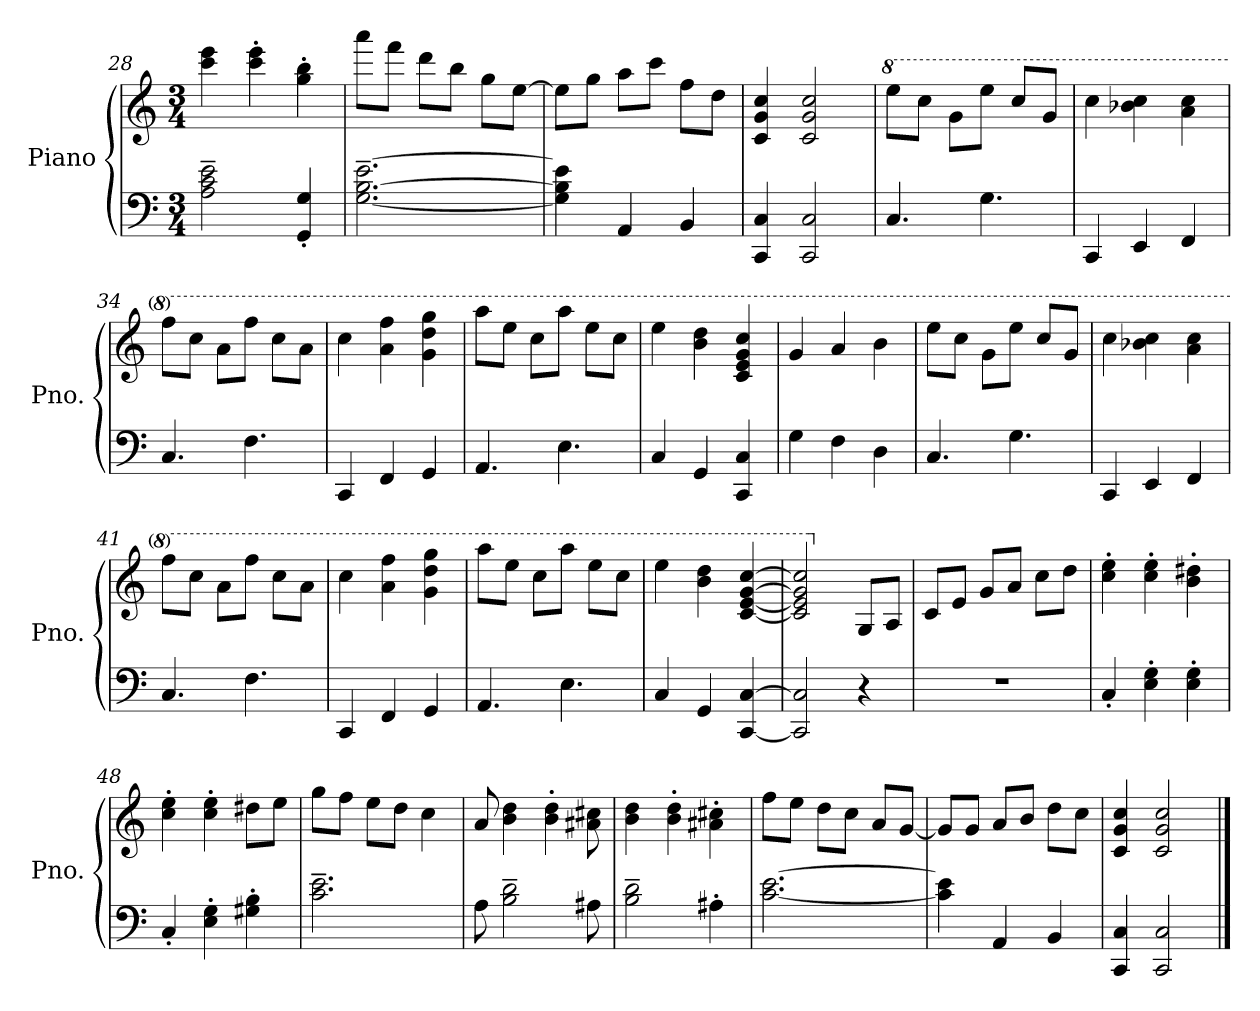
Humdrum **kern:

**kern	**kern
*part1	*part1
*staff2	*staff1
*I"Piano	*
*I'Pno.	*
*clefF4	*clefG2
*k[]	*k[]
*M3/4	*M3/4
=28	=28
2A\~ 2c\~ 2e\~	4ccc\ 4eee\
.	4ccc\' 4eee\'
4GG/' 4G/'	4gg\' 4bb\'
=29	=29
[2.G\~ [2.B\~ [2.e\~	8aaa\L
.	8fff\J
.	8ddd\L
.	8bb\J
.	8gg\L
.	[8ee\J
=30	=30
4G\] 4B\] 4e\]	8ee\L]
.	8gg\J
4AA/	8aa\L
.	8ccc\J
4BB/	8ff\L
.	8dd\J
!!LO:LB:g=z
=31	=31
4CC/ 4C/	4c/ 4g/ 4cc/
2CC/ 2C/	2c/ 2g/ 2cc/
=32	=32
*	*8va
4.C/	8eee\L
.	8ccc\J
.	8gg\L
4.G\	8eee\J
.	8ccc/L
.	8gg/J
=33	=33
4CC/	4ccc\
4EE/	4bb-X\ 4ccc\
4FF/	4aa\ 4ccc\
=34	=34
4.C/	8fff\L
.	8ccc\J
.	8aa\L
4.F\	8fff\J
.	8ccc\L
.	8aa\J
=35	=35
4CC/	4ccc\
4FF/	4aa\ 4fff\
4GG/	4gg\ 4ddd\ 4ggg\
=36	=36
4.AA/	8aaa\L
.	8eee\J
.	8ccc\L
4.E\	8aaa\J
.	8eee\L
.	8ccc\J
=37	=37
4C/	4eee\
4GG/	4bb\ 4ddd\
4CC/ 4C/	4cc/ 4ee/ 4gg/ 4ccc/
=38	=38
4G\	4gg/
4F\	4aa/
4D\	4bb\
!!LO:PB:g=z
=39	=39
4.C/	8eee\L
.	8ccc\J
.	8gg\L
4.G\	8eee\J
.	8ccc/L
.	8gg/J
=40	=40
4CC/	4ccc\
4EE/	4bb-X\ 4ccc\
4FF/	4aa\ 4ccc\
=41	=41
4.C/	8fff\L
.	8ccc\J
.	8aa\L
4.F\	8fff\J
.	8ccc\L
.	8aa\J
=42	=42
4CC/	4ccc\
4FF/	4aa\ 4fff\
4GG/	4gg\ 4ddd\ 4ggg\
=43	=43
4.AA/	8aaa\L
.	8eee\J
.	8ccc\L
4.E\	8aaa\J
.	8eee\L
.	8ccc\J
=44	=44
4C/	4eee\
4GG/	4bb\ 4ddd\
[4CC/ [4C/	[4cc/ [4ee/ [4gg/ [4ccc/
=45	=45
2CC/] 2C/]	2cc/] 2ee/] 2gg/] 2ccc/]
*	*X8va
4r	8G/L
.	8A/J
=46	=46
2.r	8c/L
.	8e/J
.	8g/L
.	8a/J
.	8cc\L
.	8dd\J
!!LO:LB:g=z
=47	=47
4C'/	4cc\' 4ee\'
4E\' 4G\'	4cc\' 4ee\'
4E\' 4G\'	4b\' 4dd#X\'
=48	=48
4C'/	4cc\' 4ee\'
4E\' 4G\'	4cc\' 4ee\'
4G#X\' 4B\'	8dd#X\L
.	8ee\J
=49	=49
2.c\~ 2.e\~	8gg\L
.	8ff\J
.	8ee\L
.	8dd\J
.	4cc\
=50	=50
8A\	8a/
2B\~ 2d\~	4b\ 4dd\
.	4b\' 4dd\'
8A#X\	8a#X\ 8cc#X\
=51	=51
2B\~ 2d\~	4b\ 4dd\
.	4b\' 4dd\'
4A#X'\	4a#X\' 4cc#X\'
=52	=52
[2.c\ [2.e\	8ff\L
.	8ee\J
.	8dd\L
.	8cc\J
.	8a/L
.	[8g/J
=53	=53
4c\] 4e\]	8g/L]
.	8g/J
4AA/	8a/L
.	8b/J
4BB/	8dd\L
.	8cc\J
=54	=54
4CC/ 4C/	4c/ 4g/ 4cc/
2CC/ 2C/	2c/ 2g/ 2cc/
==	==
*-	*-
